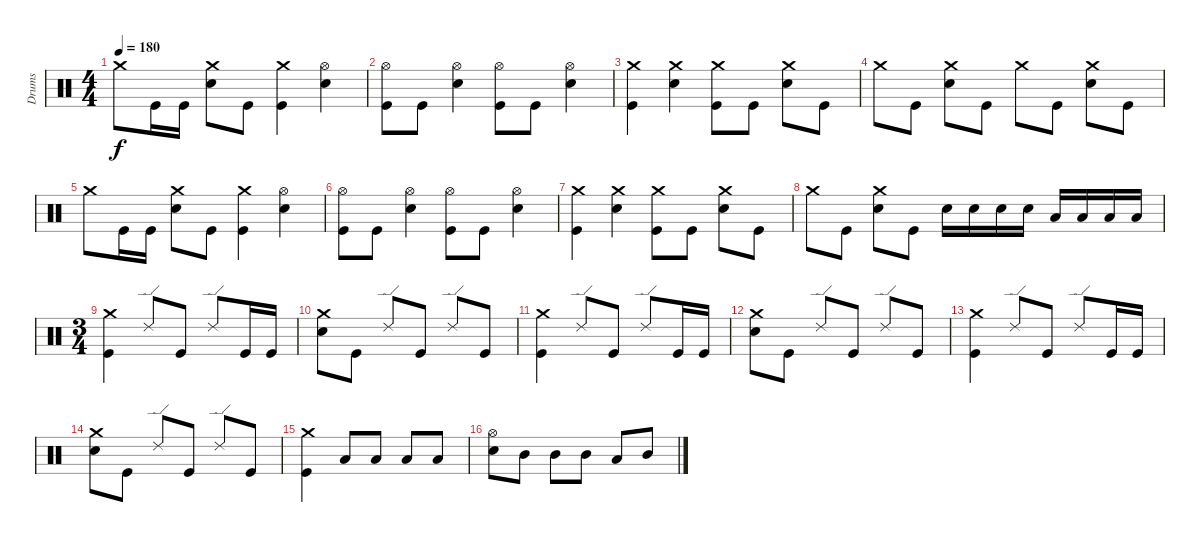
\track ("Drums" "Drums") {instrument percussion}
\staff {score}
\articulation defaults
\ts (4 4)
\tempo 180
\clef neutral
\ks c "Crash medium (hit)".8{dy f} "Kick (hit)".16 "Kick (hit)".16
("Crash medium (hit)" "Electric Snare (hit)").8 "Kick (hit)".8 ("Crash medium (hit)" "Kick (hit)").4 ("Hi-Hat (open)" "Electric Snare (hit)").4 |
("Hi-Hat (open)" "Kick (hit)").8 "Kick (hit)".8 ("Hi-Hat (open)" "Electric Snare (hit)").4 ("Hi-Hat (open)" "Kick (hit)").8 "Kick (hit)".8 ("Hi-Hat (open)" "Electric Snare (hit)").4 |
("Crash medium (hit)" "Kick (hit)").4 ("Crash medium (hit)" "Electric Snare (hit)").4 ("Crash medium (hit)" "Kick (hit)").8 "Kick (hit)".8 ("Crash medium (hit)" "Electric Snare (hit)").8 "Kick (hit)".8 |
"Crash medium (hit)".8 "Kick (hit)".8 ("Crash medium (hit)" "Electric Snare (hit)").8 "Kick (hit)".8 "Crash medium (hit)".8 "Kick (hit)".8 ("Crash medium (hit)" "Electric Snare (hit)").8 "Kick (hit)".8 |
"Crash medium (hit)".8 "Kick (hit)".16 "Kick (hit)".16 ("Crash medium (hit)" "Electric Snare (hit)").8 "Kick (hit)".8 ("Crash medium (hit)" "Kick (hit)").4 ("Hi-Hat (open)" "Electric Snare (hit)").4 |
("Hi-Hat (open)" "Kick (hit)").8 "Kick (hit)".8 ("Hi-Hat (open)" "Electric Snare (hit)").4 ("Hi-Hat (open)" "Kick (hit)").8 "Kick (hit)".8 ("Hi-Hat (open)" "Electric Snare (hit)").4 |
("Crash medium (hit)" "Kick (hit)").4 ("Crash medium (hit)" "Electric Snare (hit)").4 ("Crash medium (hit)" "Kick (hit)").8 "Kick (hit)".8 ("Crash medium (hit)" "Electric Snare (hit)").8 "Kick (hit)".8 |
"Crash medium (hit)".8 "Kick (hit)".8 ("Crash medium (hit)" "Electric Snare (hit)").8 "Kick (hit)".8 "Electric Snare (hit)".16 "Electric Snare (hit)".16 "Electric Snare (hit)".16 "Electric Snare (hit)".16 "Low Tom (hit)".16 "Low Tom (hit)".16 "Low Tom (hit)".16 "Low Tom (hit)".16 |
\ts (3 4)
("Crash medium (hit)" "Kick (hit)").4 "Ride (edge) 2".8 "Kick (hit)".8 "Ride (edge) 2".8 "Kick (hit)".16 "Kick (hit)".16 |
("Crash medium (hit)" "Electric Snare (hit)").8 "Kick (hit)".8 "Ride (edge) 2".8 "Kick (hit)".8 "Ride (edge) 2".8 "Kick (hit)".8 |
("Crash medium (hit)" "Kick (hit)").4 "Ride (edge) 2".8 "Kick (hit)".8 "Ride (edge) 2".8 "Kick (hit)".16 "Kick (hit)".16 |
("Crash medium (hit)" "Electric Snare (hit)").8 "Kick (hit)".8 "Ride (edge) 2".8 "Kick (hit)".8 "Ride (edge) 2".8 "Kick (hit)".8 |
("Crash medium (hit)" "Kick (hit)").4 "Ride (edge) 2".8 "Kick (hit)".8 "Ride (edge) 2".8 "Kick (hit)".16 "Kick (hit)".16 |
("Crash medium (hit)" "Electric Snare (hit)").8 "Kick (hit)".8 "Ride (edge) 2".8 "Kick (hit)".8 "Ride (edge) 2".8 "Kick (hit)".8 |
("Crash medium (hit)" "Kick (hit)").4 "Low Floor Tom (hit)".8 "Low Floor Tom (hit)".8 "Low Tom (hit)".8 "Low Tom (hit)".8 |
("Hi-Hat (open)" "Electric Snare (hit)").8 "Mid Tom (hit)".8 "Mid Tom (hit)".8 "Mid Tom (hit)".8 "Low Floor Tom (hit)".8 "Mid Tom (hit)".8
